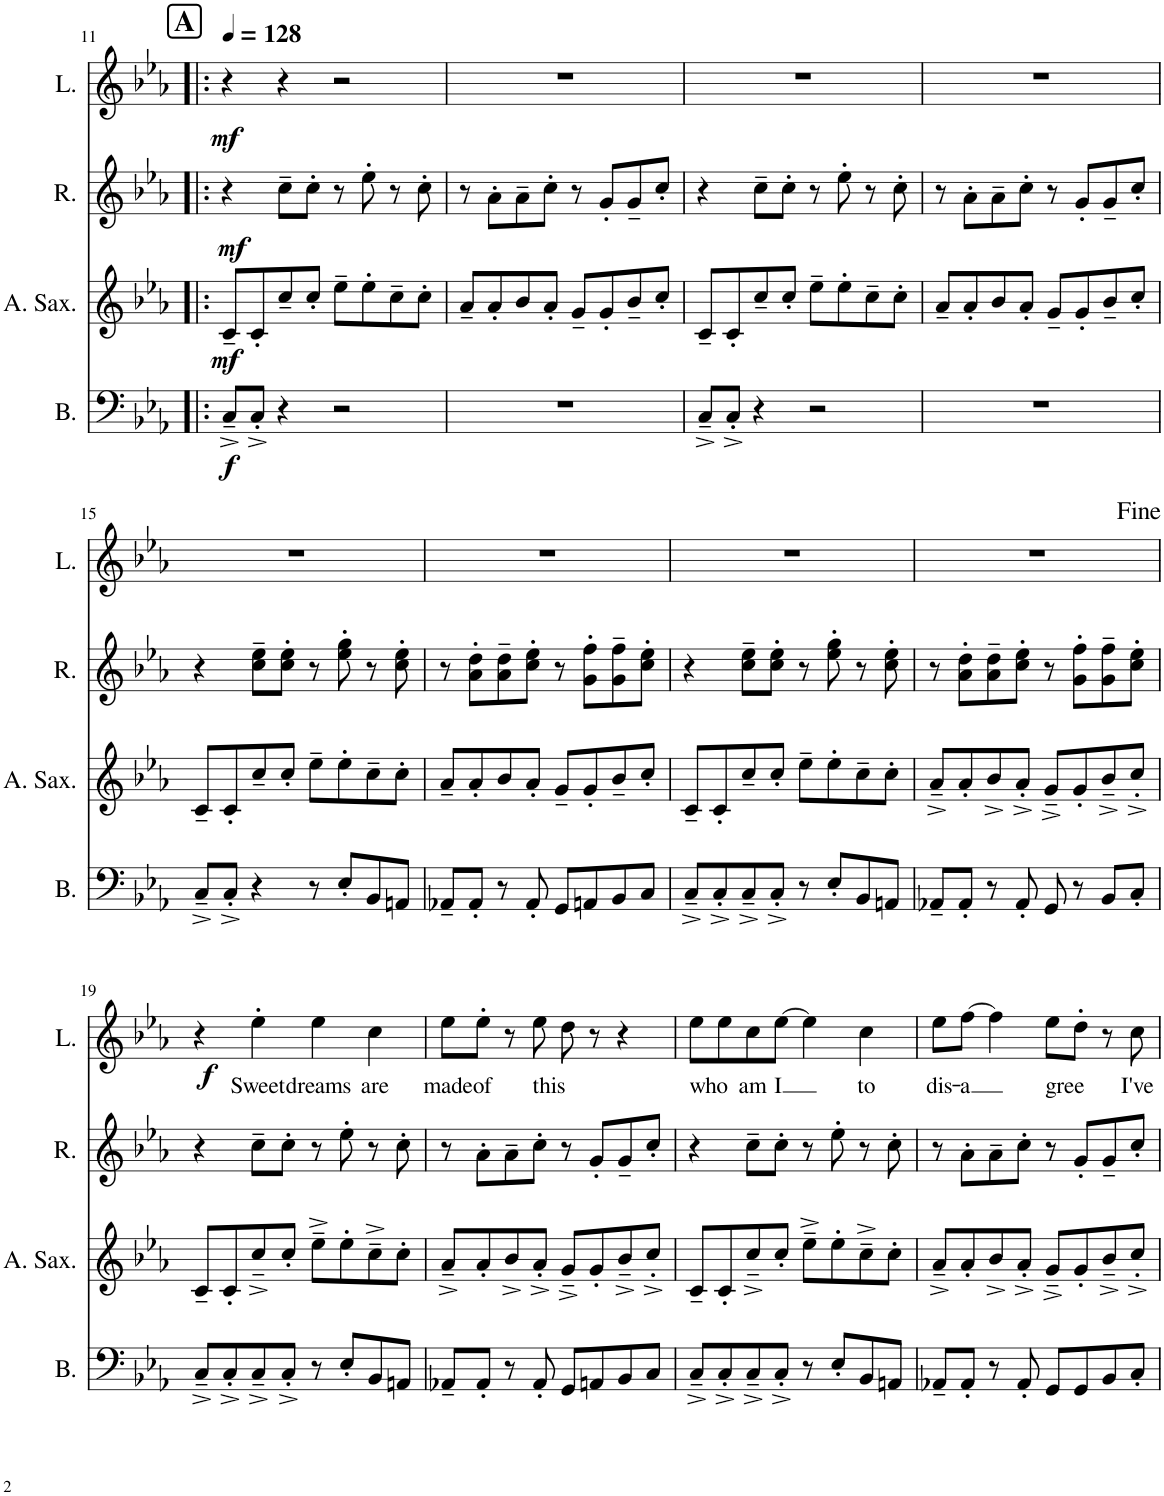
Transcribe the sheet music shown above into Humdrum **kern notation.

**kern	**dynam	**kern	**dynam	**kern	**kern	**text	**dynam
*part4	*part4	*part3	*part3	*part2	*part1	*part1	*part1
*staff4	*staff4	*staff3	*staff3	*staff2	*staff1	*staff1	*staff1
*I"Bass	*	*I"Arpeggio	*	*I"Riff	*I"Lead	*	*
*I'B.	*	*	*	*I'R.	*I'L.	*	*
!!LO:PB:g=z
*clefF4	*	*clefG2	*	*clefG2	*clefG2	*	*
*	*	*Trd5c9	*	*Trd5c9	*Trd1c2	*	*
*k[b-e-a-]	*	*k[b-e-a-]	*	*k[b-e-a-]	*k[b-e-a-]	*	*
*M4/4	*	*M4/4	*	*M4/4	*M4/4	*	*
*met(c)	*	*met(c)	*	*met(c)	*met(c)	*	*
*MM128	*	*MM128	*	*MM128	*MM128	*	*
!!LO:REH:place=s1:a:B:cj:fs=14:t=A
=11!|:	=11!|:	=11!|:	=11!|:	=11!|:	=11!|:	=11!|:	=11!|:
!	!LO:DY:b	!	!LO:DY:a	!	!	!	!
!	!	!	!LO:DY:n=1:b	!	!	!	!LO:DY:b
8C~^/L	f	8c~/L	mf mf	4r	4r	.	mf
8C'^/J	.	8c'/	.	.	.	.	.
4r	.	8cc~/	.	8cc~\L	4r	.	.
.	.	8cc'/J	.	8cc'\J	.	.	.
2r	.	8ee-~\L	.	8r	2r	.	.
.	.	8ee-'\	.	8ee-'\	.	.	.
.	.	8cc~\	.	8r	.	.	.
.	.	8cc'\J	.	8cc'\	.	.	.
=12	=12	=12	=12	=12	=12	=12	=12
1r	.	8a-~/L	.	8r	1r	.	.
.	.	8a-'/	.	8a-'\L	.	.	.
.	.	8b-/	.	8a-~\	.	.	.
.	.	8a-'/J	.	8cc'\J	.	.	.
.	.	8g~/L	.	8r	.	.	.
.	.	8g'/	.	8g'/L	.	.	.
.	.	8b-~/	.	8g~/	.	.	.
.	.	8cc'/J	.	8cc'/J	.	.	.
=13	=13	=13	=13	=13	=13	=13	=13
8C~^/L	.	8c~/L	.	4r	1r	.	.
8C'^/J	.	8c'/	.	.	.	.	.
4r	.	8cc~/	.	8cc~\L	.	.	.
.	.	8cc'/J	.	8cc'\J	.	.	.
2r	.	8ee-~\L	.	8r	.	.	.
.	.	8ee-'\	.	8ee-'\	.	.	.
.	.	8cc~\	.	8r	.	.	.
.	.	8cc'\J	.	8cc'\	.	.	.
=14	=14	=14	=14	=14	=14	=14	=14
1r	.	8a-~/L	.	8r	1r	.	.
.	.	8a-'/	.	8a-'\L	.	.	.
.	.	8b-/	.	8a-~\	.	.	.
.	.	8a-'/J	.	8cc'\J	.	.	.
.	.	8g~/L	.	8r	.	.	.
.	.	8g'/	.	8g'/L	.	.	.
.	.	8b-~/	.	8g~/	.	.	.
.	.	8cc'/J	.	8cc'/J	.	.	.
!!LO:LB:g=z
=15	=15	=15	=15	=15	=15	=15	=15
8C~^/L	.	8c~/L	.	4r	1r	.	.
8C'^/J	.	8c'/	.	.	.	.	.
4r	.	8cc~/	.	8cc\~ 8ee-\~L	.	.	.
.	.	8cc'/J	.	8cc\' 8ee-\'J	.	.	.
8r	.	8ee-~\L	.	8r	.	.	.
8E-'/L	.	8ee-'\	.	8ee-\' 8gg\'	.	.	.
8BB-/	.	8cc~\	.	8r	.	.	.
8AAn/J	.	8cc'\J	.	8cc\' 8ee-\'	.	.	.
=16	=16	=16	=16	=16	=16	=16	=16
8AA-X~/L	.	8a-~/L	.	8r	1r	.	.
8AA-'/J	.	8a-'/	.	8a-\' 8dd\'L	.	.	.
8r	.	8b-/	.	8a-\~ 8dd\~	.	.	.
8AA-'/	.	8a-'/J	.	8cc\' 8ee-\'J	.	.	.
8GG/L	.	8g~/L	.	8r	.	.	.
8AAn/	.	8g'/	.	8g\' 8ff\'L	.	.	.
8BB-/	.	8b-~/	.	8g\~ 8ff\~	.	.	.
8C/J	.	8cc'/J	.	8cc\' 8ee-\'J	.	.	.
=17	=17	=17	=17	=17	=17	=17	=17
8C~^/L	.	8c~/L	.	4r	1r	.	.
8C'^/	.	8c'/	.	.	.	.	.
8C~^/	.	8cc~/	.	8cc\~ 8ee-\~L	.	.	.
8C'^/J	.	8cc'/J	.	8cc\' 8ee-\'J	.	.	.
8r	.	8ee-~\L	.	8r	.	.	.
8E-'/L	.	8ee-'\	.	8ee-\' 8gg\'	.	.	.
8BB-/	.	8cc~\	.	8r	.	.	.
8AAn/J	.	8cc'\J	.	8cc\' 8ee-\'	.	.	.
=18	=18	=18	=18	=18	=18	=18	=18
8AA-X~/L	.	8a-~^/L	.	8r	1r	.	.
8AA-'/J	.	8a-'/	.	8a-\' 8dd\'L	.	.	.
8r	.	8b-^/	.	8a-\~ 8dd\~	.	.	.
8AA-'/	.	8a-'^/J	.	8cc\' 8ee-\'J	.	.	.
8GG/	.	8g~^/L	.	8r	.	.	.
8r	.	8g'/	.	8g\' 8ff\'L	.	.	.
8BB-/L	.	8b-~^/	.	8g\~ 8ff\~	.	.	.
8C'/J	.	8cc'^/J	.	8cc\' 8ee-\'J	.	.	.
!!LO:LB:g=z
=19	=19	=19	=19	=19	=19	=19	=19
!	!	!	!	!	!	!	!LO:DY:b
8C~^/L	.	8c~/L	.	4r	4r	.	f
8C'^/	.	8c'/	.	.	.	.	.
!	!	!	!	!	!	!LO:LY:b	!
8C~^/	.	8cc~^/	.	8cc~\L	4ee-'\	Sweet	.
8C'^/J	.	8cc'/J	.	8cc'\J	.	.	.
!	!	!	!	!	!	!LO:LY:b	!
8r	.	8ee-~^\L	.	8r	4ee-\	dreams	.
8E-'/L	.	8ee-'\	.	8ee-'\	.	.	.
!	!	!	!	!	!	!LO:LY:b	!
8BB-/	.	8cc~^\	.	8r	4cc\	are	.
8AAn/J	.	8cc'\J	.	8cc'\	.	.	.
=20	=20	=20	=20	=20	=20	=20	=20
!	!	!	!	!	!	!LO:LY:b	!
8AA-X~/L	.	8a-~^/L	.	8r	8ee-\L	made	.
!	!	!	!	!	!	!LO:LY:b	!
8AA-'/J	.	8a-'/	.	8a-'\L	8ee-'\J	of	.
8r	.	8b-^/	.	8a-~\	8r	.	.
!	!	!	!	!	!	!LO:LY:b	!
8AA-'/	.	8a-'^/J	.	8cc'\J	8ee-\	this	.
8GG/L	.	8g~^/L	.	8r	8dd\	.	.
8AAn/	.	8g'/	.	8g'/L	8r	.	.
8BB-/	.	8b-~^/	.	8g~/	4r	.	.
8C/J	.	8cc'^/J	.	8cc'/J	.	.	.
=21	=21	=21	=21	=21	=21	=21	=21
!	!	!	!	!	!	!LO:LY:b	!
8C~^/L	.	8c~/L	.	4r	8ee-\L	who	.
8C'^/	.	8c'/	.	.	8ee-\	.	.
!	!	!	!	!	!	!LO:LY:b	!
8C~^/	.	8cc~^/	.	8cc~\L	8cc\	am	.
!	!	!	!	!	!	!LO:LY:b	!
8C'^/J	.	8cc'/J	.	8cc'\J	[8ee-\J	I	.
8r	.	8ee-~^\L	.	8r	4ee-\]	.	.
8E-'/L	.	8ee-'\	.	8ee-'\	.	.	.
!	!	!	!	!	!	!LO:LY:b	!
8BB-/	.	8cc~^\	.	8r	4cc\	to	.
8AAn/J	.	8cc'\J	.	8cc'\	.	.	.
=22	=22	=22	=22	=22	=22	=22	=22
!	!	!	!	!	!	!LO:LY:b	!
8AA-X~/L	.	8a-~^/L	.	8r	8ee-\L	dis-	.
!	!	!	!	!	!	!LO:LY:b	!
8AA-'/J	.	8a-'/	.	8a-'\L	[8ff\J	-a	.
8r	.	8b-^/	.	8a-~\	4ff\]	.	.
8AA-'/	.	8a-'^/J	.	8cc'\J	.	.	.
!	!	!	!	!	!	!LO:LY:b	!
8GG/L	.	8g~^/L	.	8r	8ee-\L	gree	.
8GG/	.	8g'/	.	8g'/L	8dd'\J	.	.
8BB-/	.	8b-~^/	.	8g~/	8r	.	.
!	!	!	!	!	!	!LO:LY:b	!
8C'/J	.	8cc'^/J	.	8cc'/J	8cc\	I've	.
=	=	=	=	=	=	=	=
*-	*-	*-	*-	*-	*-	*-	*-
